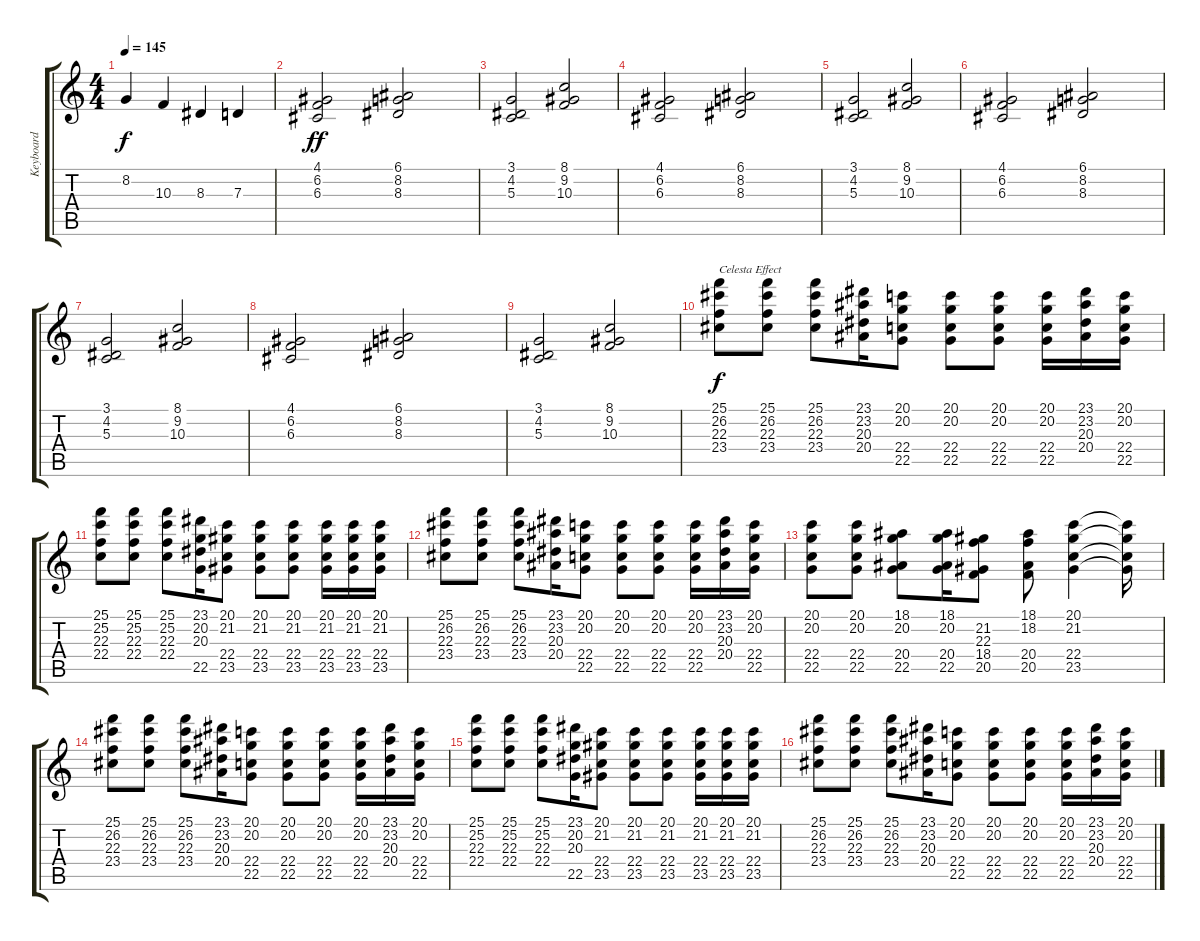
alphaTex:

\track ("Keyboard" "Keyboard") {instrument lead2sawtooth}
\staff {score tabs}
\tuning (E4 B3 G3 D3 A2 E2) {hide}
\ts (4 4)
\tempo 145
\clef g2
\ks c
8.2.4{dy f} 10.3.4 8.3.4 7.3.4 |
(4.1 6.2 6.3).2{dy ff volume 12 instrument synthstrings1} (6.1 8.2 8.3).2 |
(3.1 4.2 5.3).2 (8.1 9.2 10.3).2 |
(4.1 6.2 6.3).2 (6.1 8.2 8.3).2 |
(3.1 4.2 5.3).2 (8.1 9.2 10.3).2 |
(4.1 6.2 6.3).2 (6.1 8.2 8.3).2 |
(3.1 4.2 5.3).2 (8.1 9.2 10.3).2 |
(4.1 6.2 6.3).2 (6.1 8.2 8.3).2 |
(3.1 4.2 5.3).2 (8.1 9.2 10.3).2 |
(25.1 26.2 22.3 23.4).8{txt "Celesta Effect" dy f volume 11 instrument celesta} (25.1 26.2 22.3 23.4).8 (25.1 26.2 22.3 23.4).8 (23.1 23.2 20.3 20.4).16 (20.1 20.2 22.4 22.5).8 (20.1 20.2 22.4 22.5).8 (20.1 20.2 22.4 22.5).8 (20.1 20.2 22.4 22.5).16 (23.1 23.2 20.3 20.4).16 (20.1 20.2 22.4 22.5).16 |
(25.1 25.2 22.3 22.4).8 (25.1 25.2 22.3 22.4).8 (25.1 25.2 22.3 22.4).8 (23.1 20.2 20.3 22.5).16 (20.1 21.2 22.4 23.5).8 (20.1 21.2 22.4 23.5).8 (20.1 21.2 22.4 23.5).8 (20.1 21.2 22.4 23.5).16 (20.1 21.2 22.4 23.5).16 (20.1 21.2 22.4 23.5).16 |
(25.1 26.2 22.3 23.4).8 (25.1 26.2 22.3 23.4).8 (25.1 26.2 22.3 23.4).8 (23.1 23.2 20.3 20.4).16 (20.1 20.2 22.4 22.5).8 (20.1 20.2 22.4 22.5).8 (20.1 20.2 22.4 22.5).8 (20.1 20.2 22.4 22.5).16 (23.1 23.2 20.3 20.4).16 (20.1 20.2 22.4 22.5).16 |
(20.1 20.2 22.4 22.5).8 (20.1 20.2 22.4 22.5).8 (18.1 20.2 20.4 22.5).8 (18.1 20.2 20.4 22.5).16 (21.2 22.3 18.4 20.5).8 (18.1 18.2 20.4 20.5).8 (20.1 21.2 22.4 23.5).4 (20.1{t} 21.2{t} 22.4{t} 23.5{t}).16 |
(25.1 26.2 22.3 23.4).8 (25.1 26.2 22.3 23.4).8 (25.1 26.2 22.3 23.4).8 (23.1 23.2 20.3 20.4).16 (20.1 20.2 22.4 22.5).8 (20.1 20.2 22.4 22.5).8 (20.1 20.2 22.4 22.5).8 (20.1 20.2 22.4 22.5).16 (23.1 23.2 20.3 20.4).16 (20.1 20.2 22.4 22.5).16 |
(25.1 25.2 22.3 22.4).8 (25.1 25.2 22.3 22.4).8 (25.1 25.2 22.3 22.4).8 (23.1 20.2 20.3 22.5).16 (20.1 21.2 22.4 23.5).8 (20.1 21.2 22.4 23.5).8 (20.1 21.2 22.4 23.5).8 (20.1 21.2 22.4 23.5).16 (20.1 21.2 22.4 23.5).16 (20.1 21.2 22.4 23.5).16 |
(25.1 26.2 22.3 23.4).8 (25.1 26.2 22.3 23.4).8 (25.1 26.2 22.3 23.4).8 (23.1 23.2 20.3 20.4).16 (20.1 20.2 22.4 22.5).8 (20.1 20.2 22.4 22.5).8 (20.1 20.2 22.4 22.5).8 (20.1 20.2 22.4 22.5).16 (23.1 23.2 20.3 20.4).16 (20.1 20.2 22.4 22.5).16
